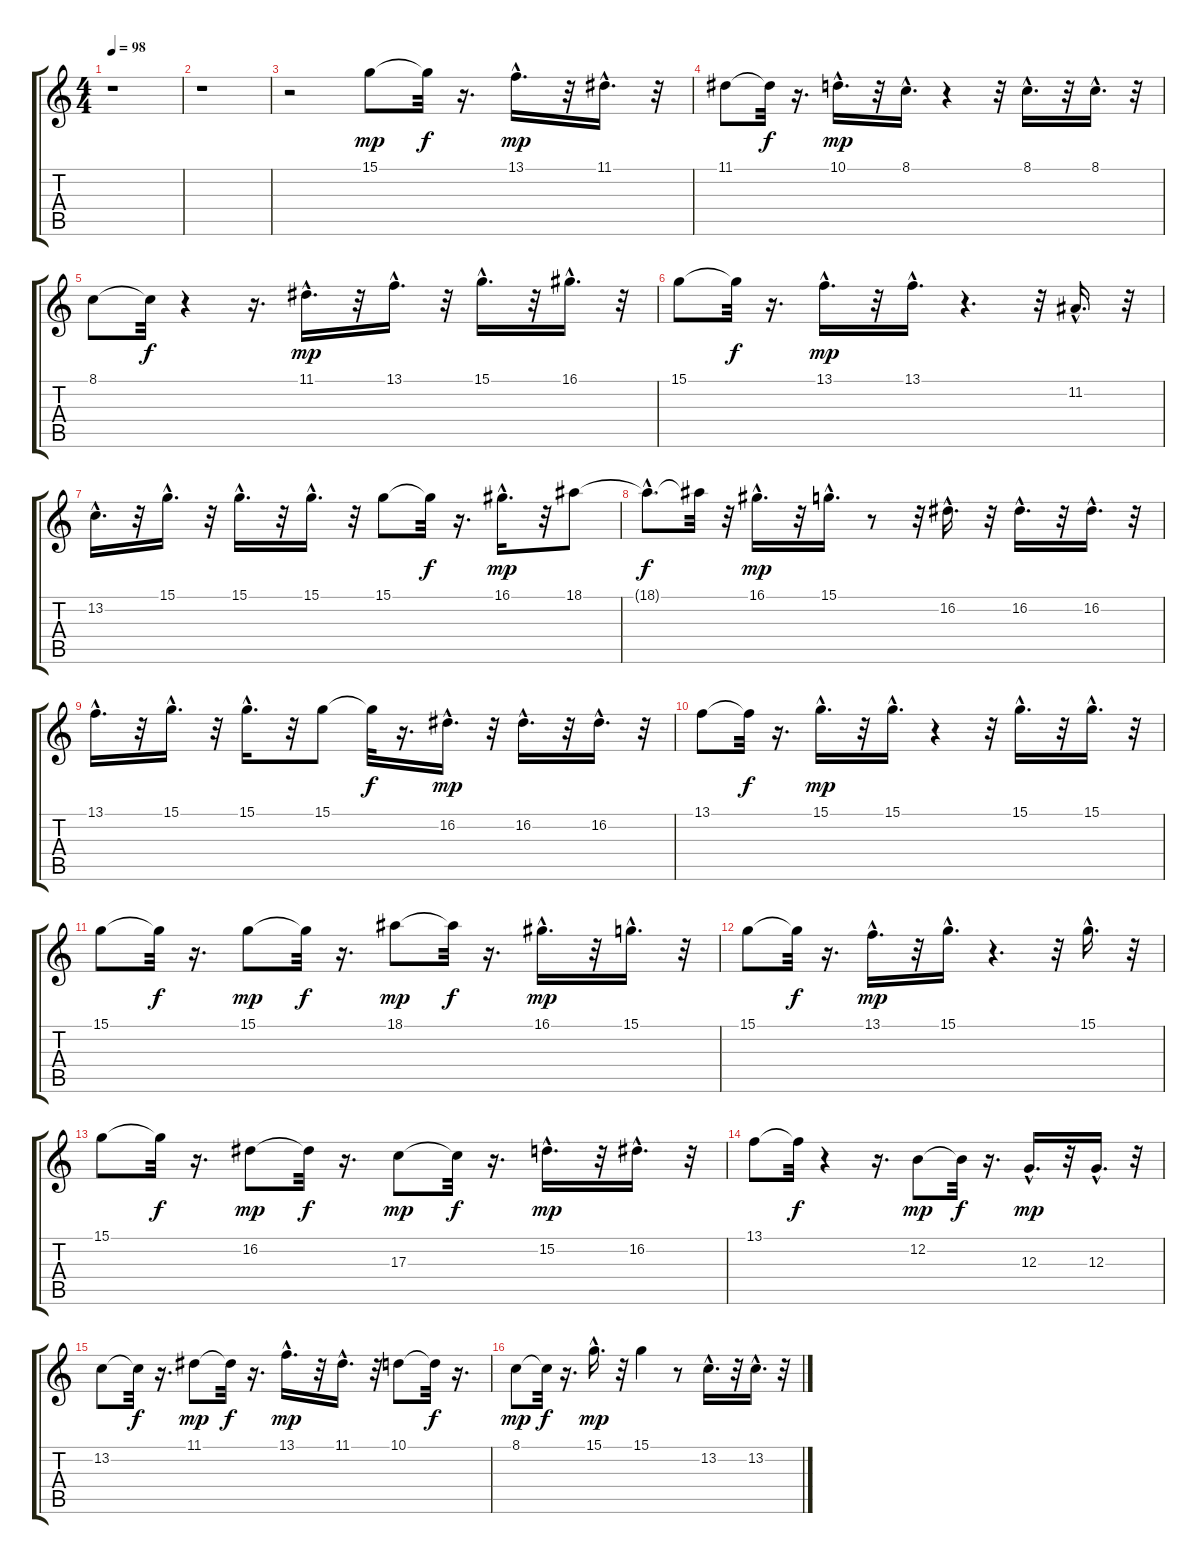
\track "" {instrument acousticgrandpiano}
\staff {score tabs}
\tuning (E4 B3 G3 D3 A2 E2) {hide}
\ts (4 4)
\tempo 98
\clef g2
\ks c
r.1{dy mp instrument acousticgrandpiano} |
r.1 |
r.2 15.1.8 15.1{t}.32{dy f} r.16{d} 13.1{hac}.16{d dy mp} r.32 11.1{hac}.16{d} r.32 |
11.1.8 11.1{t}.32{dy f} r.16{d} 10.1{hac}.16{d dy mp} r.32 8.1{hac}.16{d} r.4 r.32 8.1{hac}.16{d} r.32 8.1{hac}.16{d} r.32 |
8.1.8 8.1{t}.32{dy f} r.4 r.16{d} 11.1{hac}.16{d dy mp} r.32 13.1{hac}.16{d} r.32 15.1{hac}.16{d} r.32 16.1{hac}.16{d} r.32 |
15.1.8 15.1{t}.32{dy f} r.16{d} 13.1{hac}.16{d dy mp} r.32 13.1{hac}.16{d} r.4{d} r.32 11.2{hac}.16{d} r.32 |
13.2{hac}.16{d} r.32 15.1{hac}.16{d} r.32 15.1{hac}.16{d} r.32 15.1{hac}.16{d} r.32 15.1.8 15.1{t}.32{dy f} r.16{d} 16.1{hac}.16{d dy mp} r.32 18.1.8 |
18.1{hac t}.8{d dy f} 18.1{t}.32 r.32 16.1{hac}.16{d dy mp} r.32 15.1{hac}.16{d} r.8 r.32 16.2{hac}.16{d} r.32 16.2{hac}.16{d} r.32 16.2{hac}.16{d} r.32 |
13.1{hac}.16{d} r.32 15.1{hac}.16{d} r.32 15.1{hac}.16{d} r.32 15.1.8 15.1{t}.32{dy f} r.16{d} 16.2{hac}.16{d dy mp} r.32 16.2{hac}.16{d} r.32 16.2{hac}.16{d} r.32 |
13.1.8 13.1{t}.32{dy f} r.16{d} 15.1{hac}.16{d dy mp} r.32 15.1{hac}.16{d} r.4 r.32 15.1{hac}.16{d} r.32 15.1{hac}.16{d} r.32 |
15.1.8 15.1{t}.32{dy f} r.16{d} 15.1.8{dy mp} 15.1{t}.32{dy f} r.16{d} 18.1.8{dy mp} 18.1{t}.32{dy f} r.16{d} 16.1{hac}.16{d dy mp} r.32 15.1{hac}.16{d} r.32 |
15.1.8 15.1{t}.32{dy f} r.16{d} 13.1{hac}.16{d dy mp} r.32 15.1{hac}.16{d} r.4{d} r.32 15.1{hac}.16{d} r.32 |
15.1.8 15.1{t}.32{dy f} r.16{d} 16.2.8{dy mp} 16.2{t}.32{dy f} r.16{d} 17.3.8{dy mp} 17.3{t}.32{dy f} r.16{d} 15.2{hac}.16{d dy mp} r.32 16.2{hac}.16{d} r.32 |
13.1.8 13.1{t}.32{dy f} r.4 r.16{d} 12.2.8{dy mp} 12.2{t}.32{dy f} r.16{d} 12.3{hac}.16{d dy mp} r.32 12.3{hac}.16{d} r.32 |
13.2.8 13.2{t}.32{dy f} r.16{d} 11.1.8{dy mp} 11.1{t}.32{dy f} r.16{d} 13.1{hac}.16{d dy mp} r.32 11.1{hac}.16{d} r.32 10.1.8 10.1{t}.32{dy f} r.16{d} |
8.1.8{dy mp} 8.1{t}.32{dy f} r.16{d} 15.1{hac}.16{d dy mp} r.32 15.1.4 r.8 13.2{hac}.16{d} r.32 13.2{hac}.16{d} r.32
